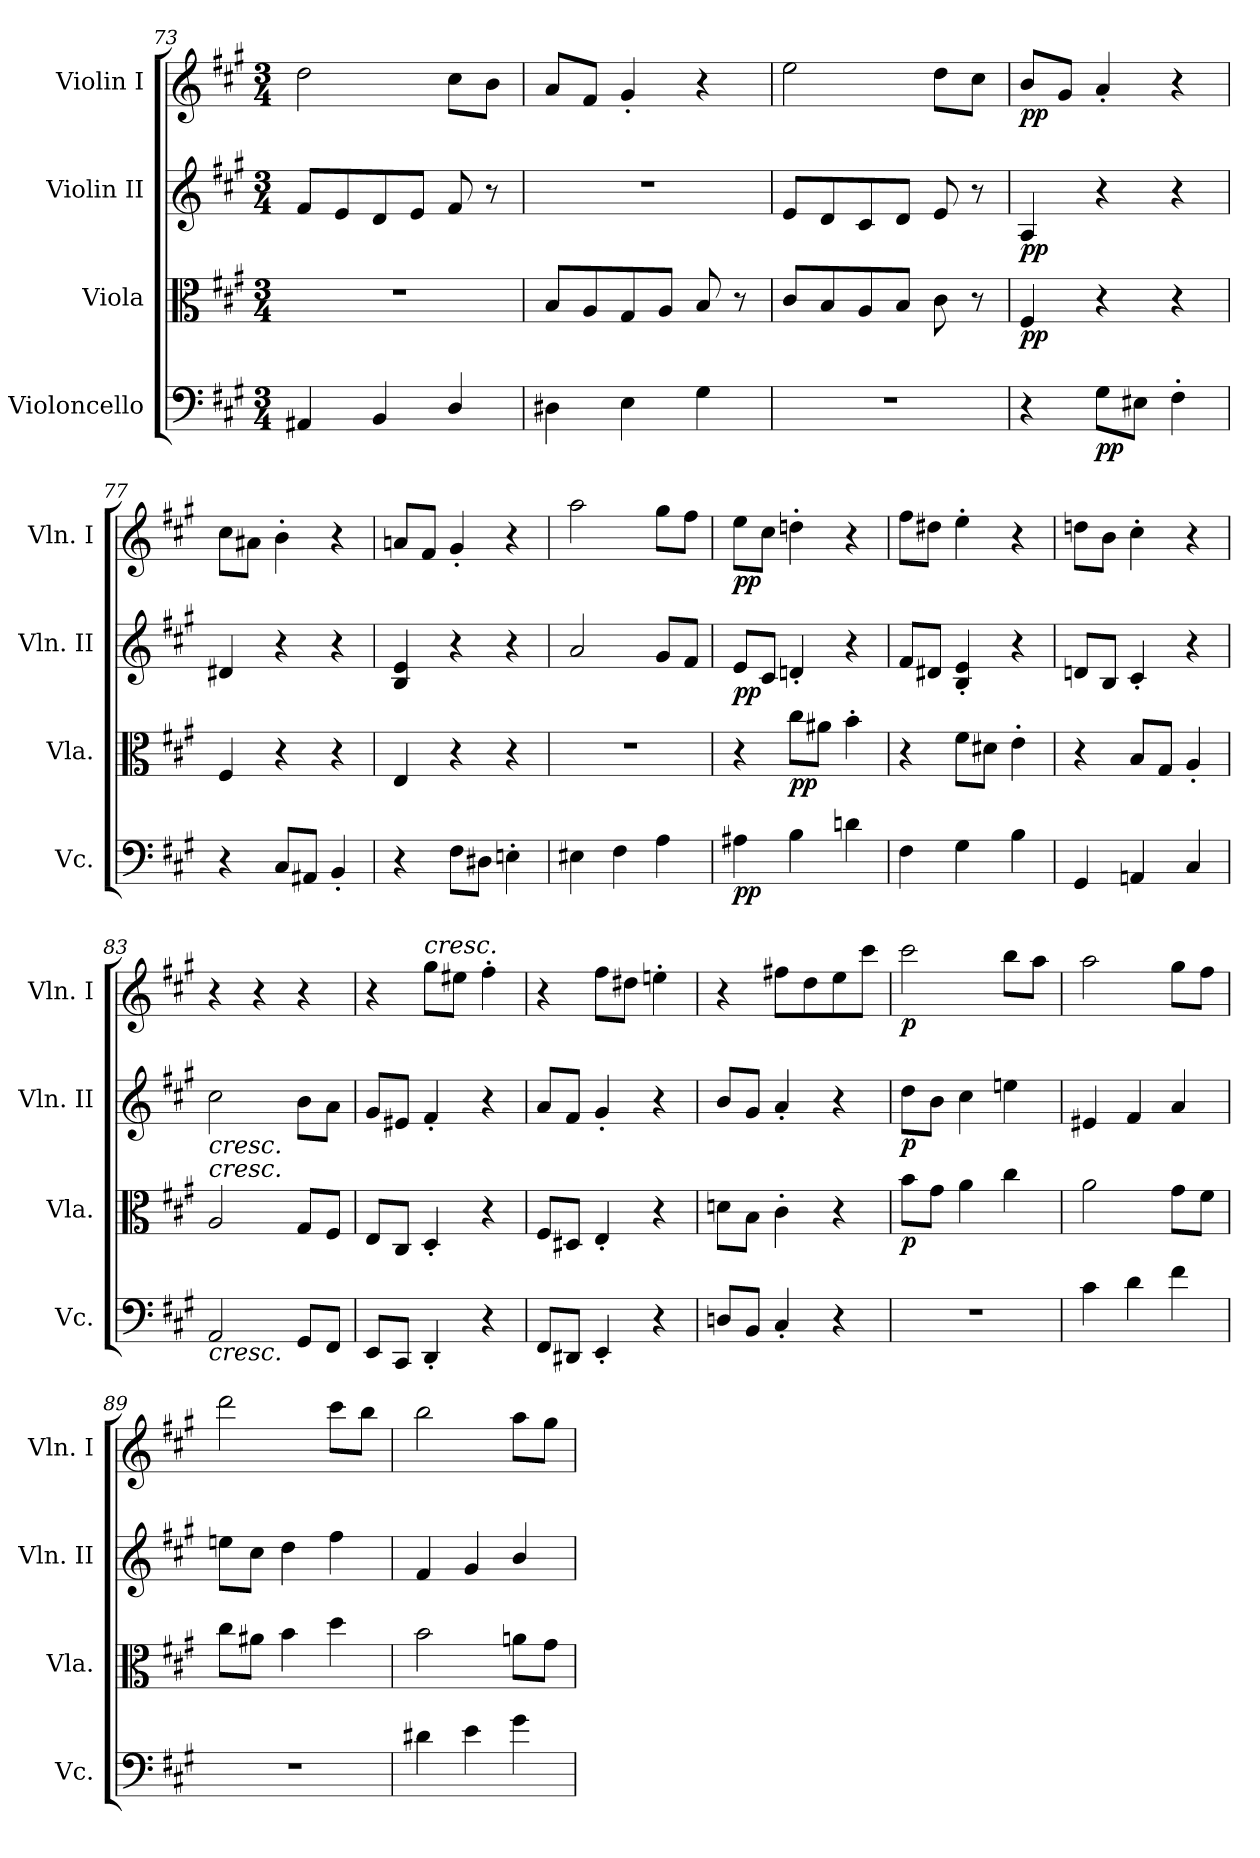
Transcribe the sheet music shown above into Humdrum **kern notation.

**kern	**dynam	**kern	**dynam	**kern	**dynam	**kern	**dynam
*part4	*part4	*part3	*part3	*part2	*part2	*part1	*part1
*staff4	*staff4	*staff3	*staff3	*staff2	*staff2	*staff1	*staff1
*I"Violoncello	*	*I"Viola	*	*I"Violin II	*	*I"Violin I	*
*I'Vc.	*	*I'Vla.	*	*I'Vln. II	*	*I'Vln. I	*
*clefF4	*	*clefC3	*	*clefG2	*	*clefG2	*
*k[f#c#g#]	*	*k[f#c#g#]	*	*k[f#c#g#]	*	*k[f#c#g#]	*
*M3/4	*	*M3/4	*	*M3/4	*	*M3/4	*
=73	=73	=73	=73	=73	=73	=73	=73
4AA#X/	.	2.r	.	8f#/L	.	2dd\	.
.	.	.	.	8e/	.	.	.
4BB/	.	.	.	8d/	.	.	.
.	.	.	.	8e/J	.	.	.
4D/	.	.	.	8f#/	.	8cc#\L	.
.	.	.	.	8r	.	8b\J	.
=74	=74	=74	=74	=74	=74	=74	=74
4D#X\	.	8B/L	.	2.r	.	8a/L	.
.	.	8A/	.	.	.	8f#/J	.
4E\	.	8G#/	.	.	.	4g#'/	.
.	.	8A/J	.	.	.	.	.
4G#\	.	8B/	.	.	.	4r	.
.	.	8r	.	.	.	.	.
=75	=75	=75	=75	=75	=75	=75	=75
2.r	.	8c#/L	.	8e/L	.	2ee\	.
.	.	8B/	.	8d/	.	.	.
.	.	8A/	.	8c#/	.	.	.
.	.	8B/J	.	8d/J	.	.	.
.	.	8c#\	.	8e/	.	8dd\L	.
.	.	8r	.	8r	.	8cc#\J	.
=76	=76	=76	=76	=76	=76	=76	=76
!	!	!	!LO:DY:b	!	!LO:DY:b	!	!LO:DY:b
4r	.	4F#/	pp	4A/	pp	8b/L	pp
.	.	.	.	.	.	8g#/J	.
!	!LO:DY:b	!	!	!	!	!	!
8G#\L	pp	4r	.	4r	.	4a'/	.
8E#X\J	.	.	.	.	.	.	.
4F#'\	.	4r	.	4r	.	4r	.
=77	=77	=77	=77	=77	=77	=77	=77
4r	.	4F#/	.	4d#X/	.	8cc#\L	.
.	.	.	.	.	.	8a#X\J	.
8C#/L	.	4r	.	4r	.	4b'\	.
8AA#X/J	.	.	.	.	.	.	.
4BB'/	.	4r	.	4r	.	4r	.
=78	=78	=78	=78	=78	=78	=78	=78
4r	.	4E/	.	4B/ 4e/	.	8an/L	.
.	.	.	.	.	.	8f#/J	.
8F#\L	.	4r	.	4r	.	4g#'/	.
8D#X\J	.	.	.	.	.	.	.
4En'\	.	4r	.	4r	.	4r	.
=79	=79	=79	=79	=79	=79	=79	=79
4E#X\	.	2.r	.	2a/	.	2aa\	.
4F#\	.	.	.	.	.	.	.
4A\	.	.	.	8g#/L	.	8gg#\L	.
.	.	.	.	8f#/J	.	8ff#\J	.
=80	=80	=80	=80	=80	=80	=80	=80
!	!LO:DY:b	!	!	!	!LO:DY:b	!	!LO:DY:b
4A#X\	pp	4r	.	8e/L	pp	8ee\L	pp
.	.	.	.	8c#/J	.	8cc#\J	.
!	!	!	!LO:DY:b	!	!	!	!
4B\	.	8cc#\L	pp	4dn'/	.	4ddn'\	.
.	.	8a#X\J	.	.	.	.	.
4dn\	.	4b'\	.	4r	.	4r	.
=81	=81	=81	=81	=81	=81	=81	=81
4F#\	.	4r	.	8f#/L	.	8ff#\L	.
.	.	.	.	8d#X/J	.	8dd#X\J	.
4G#\	.	8f#\L	.	4B/' 4e/'	.	4ee'\	.
.	.	8d#X\J	.	.	.	.	.
4B\	.	4e'\	.	4r	.	4r	.
=82	=82	=82	=82	=82	=82	=82	=82
4GG#/	.	4r	.	8dn/L	.	8ddn\L	.
.	.	.	.	8B/J	.	8b\J	.
4AAn/	.	8B/L	.	4c#'/	.	4cc#'\	.
.	.	8G#/J	.	.	.	.	.
4C#/	.	4A'/	.	4r	.	4r	.
=83	=83	=83	=83	=83	=83	=83	=83
!	!	!	!	!LO:TX:b:i:t=cresc.	!	!	!
!	!	!LO:TX:a:i:t=cresc.	!	!	!	!	!
!LO:TX:b:i:t=cresc.	!	!	!	!	!	!	!
2AA/	.	2A/	.	2cc#\	.	4r	.
.	.	.	.	.	.	4r	.
8GG#/L	.	8G#/L	.	8b\L	.	4r	.
8FF#/J	.	8F#/J	.	8a\J	.	.	.
=84	=84	=84	=84	=84	=84	=84	=84
8EE/L	.	8E/L	.	8g#/L	.	4r	.
8CC#/J	.	8C#/J	.	8e#X/J	.	.	.
!	!	!	!	!	!	!LO:TX:a:i:t=cresc.	!
4DD'/	.	4D'/	.	4f#'/	.	8gg#\L	.
.	.	.	.	.	.	8ee#X\J	.
4r	.	4r	.	4r	.	4ff#'\	.
=85	=85	=85	=85	=85	=85	=85	=85
8FF#/L	.	8F#/L	.	8a/L	.	4r	.
8DD#X/J	.	8D#X/J	.	8f#/J	.	.	.
4EE'/	.	4E'/	.	4g#'/	.	8ff#\L	.
.	.	.	.	.	.	8dd#X\J	.
4r	.	4r	.	4r	.	4een'\	.
=86	=86	=86	=86	=86	=86	=86	=86
8Dn/L	.	8dn\L	.	8b/L	.	4r	.
8BB/J	.	8B\J	.	8g#/J	.	.	.
4C#'/	.	4c#'\	.	4a'/	.	8ff#X\L	.
.	.	.	.	.	.	8dd\	.
4r	.	4r	.	4r	.	8ee\	.
.	.	.	.	.	.	8ccc#\J	.
=87	=87	=87	=87	=87	=87	=87	=87
!	!	!	!LO:DY:b	!	!LO:DY:b	!	!LO:DY:b
2.r	.	8b\L	p	8dd\L	p	2ccc#\	p
.	.	8g#\J	.	8b\J	.	.	.
.	.	4a\	.	4cc#\	.	.	.
.	.	4cc#\	.	4een\	.	8bb\L	.
.	.	.	.	.	.	8aa\J	.
=88	=88	=88	=88	=88	=88	=88	=88
4c#\	.	2a\	.	4e#X/	.	2aa\	.
4d\	.	.	.	4f#/	.	.	.
4f#\	.	8g#\L	.	4a/	.	8gg#\L	.
.	.	8f#\J	.	.	.	8ff#\J	.
=89	=89	=89	=89	=89	=89	=89	=89
2.r	.	8cc#\L	.	8een\L	.	2ddd\	.
.	.	8a#X\J	.	8cc#\J	.	.	.
.	.	4b\	.	4dd\	.	.	.
.	.	4dd\	.	4ff#\	.	8ccc#\L	.
.	.	.	.	.	.	8bb\J	.
=90	=90	=90	=90	=90	=90	=90	=90
4d#X\	.	2b\	.	4f#/	.	2bb\	.
4e\	.	.	.	4g#/	.	.	.
4g#\	.	8an\L	.	4b/	.	8aa\L	.
.	.	8g#\J	.	.	.	8gg#\J	.
=	=	=	=	=	=	=	=
*-	*-	*-	*-	*-	*-	*-	*-
